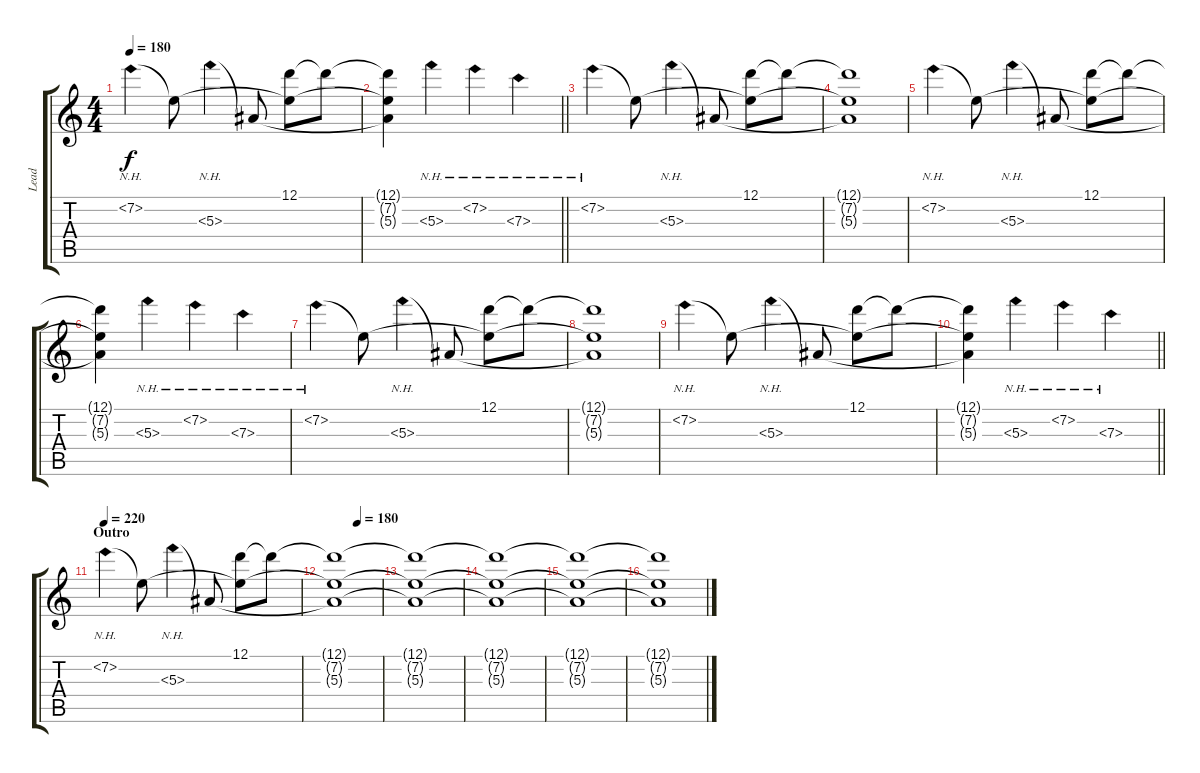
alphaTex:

\track ("Lead" "Lead") {instrument distortionguitar}
\staff {score tabs}
\tuning (D4 A3 F3 C3 G2 C2) {hide}
\ts (4 4)
\tempo 180
\clef g2
\ks c
7.2{nh}.4{dy f} 7.2{t}.8 5.3{nh}.4 5.3{t}.8 (12.1 7.2{t}).8 12.1{t}.8 |
\barLineRight lightlight
(12.1{t} 7.2{t} 5.3{t}).4 5.3{nh}.4 7.2{nh}.4 7.3{nh}.4 |
7.2{nh}.4 7.2{t}.8 5.3{nh}.4 5.3{t}.8 (12.1 7.2{t}).8 12.1{t}.8 |
(12.1{t} 7.2{t} 5.3{t}).1 |
7.2{nh}.4 7.2{t}.8 5.3{nh}.4 5.3{t}.8 (12.1 7.2{t}).8 12.1{t}.8 |
(12.1{t} 7.2{t} 5.3{t}).4 5.3{nh}.4 7.2{nh}.4 7.3{nh}.4 |
7.2{nh}.4 7.2{t}.8 5.3{nh}.4 5.3{t}.8 (12.1 7.2{t}).8 12.1{t}.8 |
(12.1{t} 7.2{t} 5.3{t}).1 |
7.2{nh}.4 7.2{t}.8 5.3{nh}.4 5.3{t}.8 (12.1 7.2{t}).8 12.1{t}.8 |
\barLineRight lightlight
(12.1{t} 7.2{t} 5.3{t}).4 5.3{nh}.4 7.2{nh}.4 7.3{nh}.4 |
\section ("" "Outro")
\tempo 180
\tempo 220
7.2{nh}.4 7.2{t}.8 5.3{nh}.4 5.3{t}.8 (12.1 7.2{t}).8 12.1{t}.8 |
\tempo (180 0.5)
(12.1{t} 7.2{t} 5.3{t}).1 |
(12.1{t} 7.2{t} 5.3{t}).1 |
(12.1{t} 7.2{t} 5.3{t}).1 |
(12.1{t} 7.2{t} 5.3{t}).1 |
(12.1{t} 7.2{t} 5.3{t}).1
